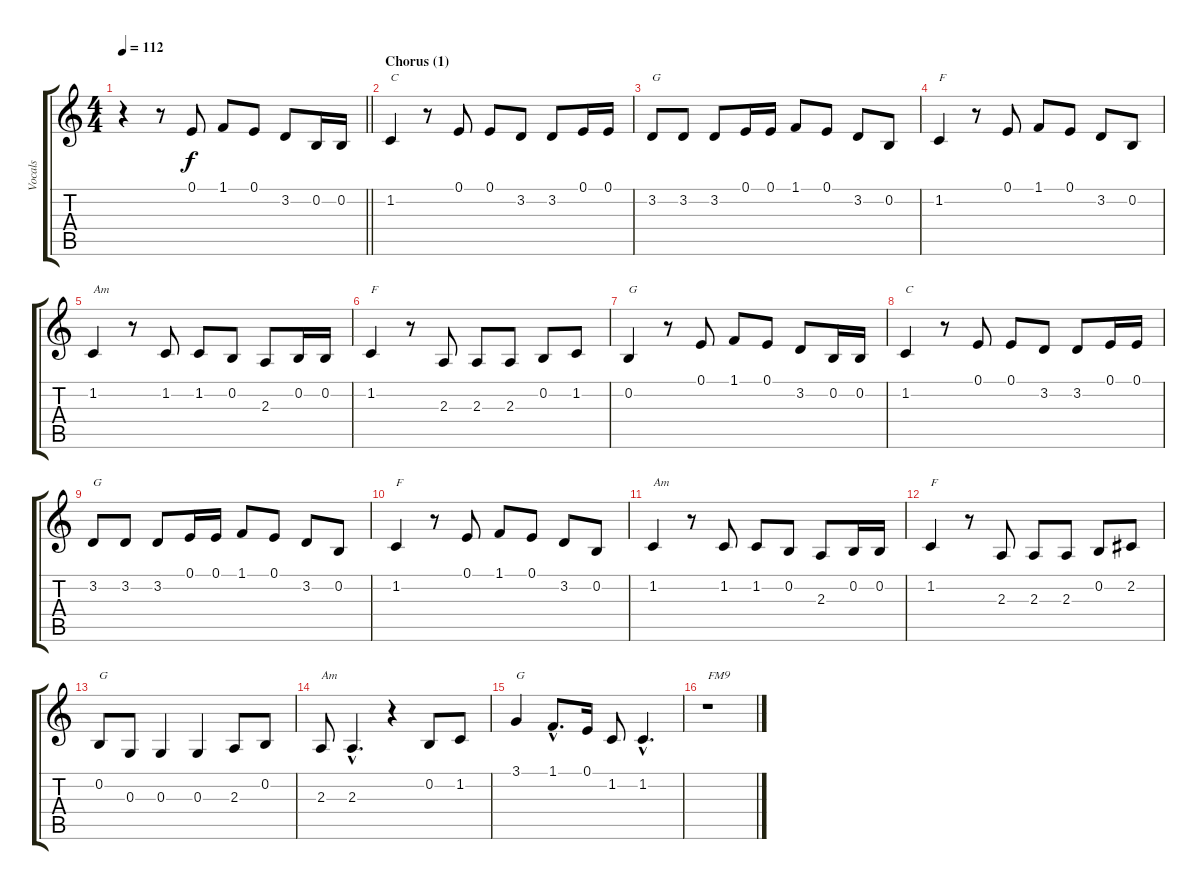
\track ("Vocals" "Vocals") {instrument sopranosax}
\staff {score tabs}
\tuning (E4 B3 G3 D3 A2 E2) {hide}
\ts (4 4)
\tempo 112
\clef g2
\barLineRight lightlight
\ks c
r.4{dy f} r.8 0.1.8 1.1.8 0.1.8 3.2.8 0.2.16 0.2.16 |
\section ("" "Chorus (1)")
1.2.4{txt "C"} r.8 0.1.8 0.1.8 3.2.8 3.2.8 0.1.16 0.1.16 |
3.2.8{txt "G"} 3.2.8 3.2.8 0.1.16 0.1.16 1.1.8 0.1.8 3.2.8 0.2.8 |
1.2.4{txt "F"} r.8 0.1.8 1.1.8 0.1.8 3.2.8 0.2.8 |
1.2.4{txt "Am"} r.8 1.2.8 1.2.8 0.2.8 2.3.8 0.2.16 0.2.16 |
1.2.4{txt "F"} r.8 2.3.8 2.3.8 2.3.8 0.2.8 1.2.8 |
0.2.4{txt "G"} r.8 0.1.8 1.1.8 0.1.8 3.2.8 0.2.16 0.2.16 |
1.2.4{txt "C"} r.8 0.1.8 0.1.8 3.2.8 3.2.8 0.1.16 0.1.16 |
3.2.8{txt "G"} 3.2.8 3.2.8 0.1.16 0.1.16 1.1.8 0.1.8 3.2.8 0.2.8 |
1.2.4{txt "F"} r.8 0.1.8 1.1.8 0.1.8 3.2.8 0.2.8 |
1.2.4{txt "Am"} r.8 1.2.8 1.2.8 0.2.8 2.3.8 0.2.16 0.2.16 |
1.2.4{txt "F"} r.8 2.3.8 2.3.8 2.3.8 0.2.8 2.2.8 |
0.2.8{txt "G"} 0.3.8 0.3.4 0.3.4 2.3.8 0.2.8 |
2.3.8{txt "Am"} 2.3{hac}.4{d} r.4 0.2.8 1.2.8 |
3.1.4{txt "G"} 1.1{hac}.8{d} 0.1.16 1.2.8 1.2{hac}.4{d} |
r.1{txt "FM9"}
